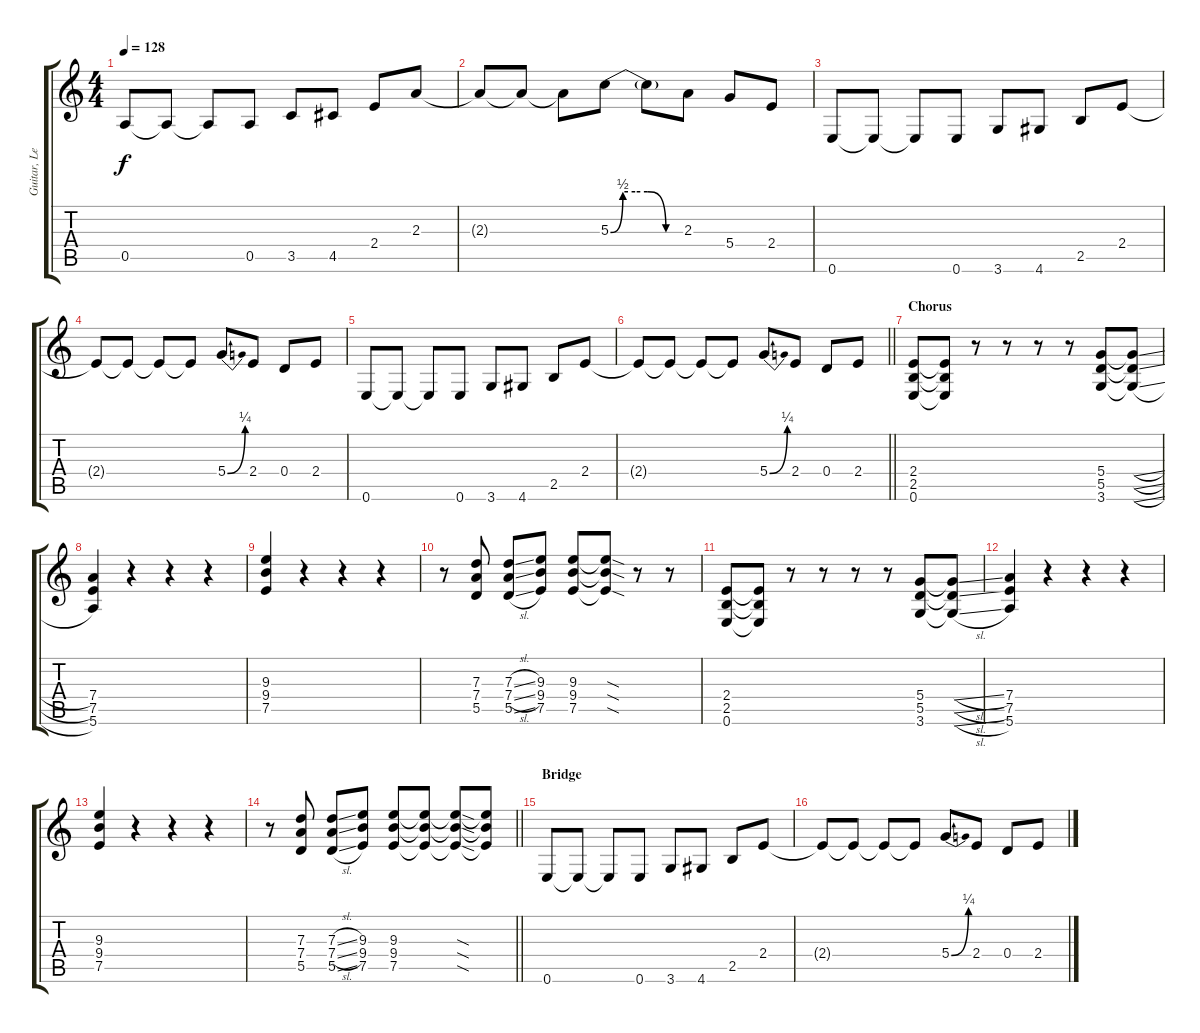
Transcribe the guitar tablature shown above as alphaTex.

\track ("Guitar, Lead" "Guitar, Le") {instrument overdrivenguitar}
\staff {score tabs}
\tuning (E4 B3 G3 D3 A2 E2) {hide}
\ts (4 4)
\tempo 128
\clef g2
\ks c
0.5.8{dy f} 0.5{t}.8 0.5{t}.8 0.5.8 3.5.8 4.5.8 2.4.8 2.3.8 |
2.3{t}.8 2.3{t}.8 2.3{t}.8 5.3{be (custom 0 0 10 2 20 2 30 2 45 0 60 0)}.8 5.3{t}.8 2.3.8 5.4.8 2.4.8 |
0.6.8 0.6{t}.8 0.6{t}.8 0.6.8 3.6.8 4.6.8 2.5.8 2.4.8 |
2.4{t}.8 2.4{t}.8 2.4{t}.8 2.4{t}.8 5.4{be (bend 0 0 60 1)}.8 2.4.8 0.4.8 2.4.8 |
0.6.8 0.6{t}.8 0.6{t}.8 0.6.8 3.6.8 4.6.8 2.5.8 2.4.8 |
\barLineRight lightlight
2.4{t}.8 2.4{t}.8 2.4{t}.8 2.4{t}.8 5.4{be (bend 0 0 60 1)}.8 2.4.8 0.4.8 2.4.8 |
\section ("" "Chorus")
(2.4 2.5 0.6).8 (2.4{t} 2.5{t} 0.6{t}).8 r.8 r.8 r.8 r.8 (5.4 5.5 3.6).8 (5.4{sl t} 5.5{sl t} 3.6{sl t}).8 |
(7.4 7.5 5.6).4 r.4 r.4 r.4 |
(9.3 9.4 7.5).4 r.4 r.4 r.4 |
r.8 (7.3 7.4 5.5).8 (7.3{sl} 7.4{sl} 5.5{sl}).8 (9.3 9.4 7.5).8 (9.3 9.4 7.5).8 (9.3{sod t} 9.4{sod t} 7.5{sod t}).8 r.8 r.8 |
(2.4 2.5 0.6).8 (2.4{t} 2.5{t} 0.6{t}).8 r.8 r.8 r.8 r.8 (5.4 5.5 3.6).8 (5.4{sl t} 5.5{sl t} 3.6{sl t}).8 |
(7.4 7.5 5.6).4 r.4 r.4 r.4 |
(9.3 9.4 7.5).4 r.4 r.4 r.4 |
\barLineRight lightlight
r.8 (7.3 7.4 5.5).8 (7.3{sl} 7.4{sl} 5.5{sl}).8 (9.3 9.4 7.5).8 (9.3 9.4 7.5).8 (9.3{t} 9.4{t} 7.5{t}).8 (9.3{sod t} 9.4{sod t} 7.5{sod t}).8 (9.3{t} 9.4{t} 7.5{t}).8 |
\section ("" "Bridge")
0.6.8 0.6{t}.8 0.6{t}.8 0.6.8 3.6.8 4.6.8 2.5.8 2.4.8 |
2.4{t}.8 2.4{t}.8 2.4{t}.8 2.4{t}.8 5.4{be (bend 0 0 60 1)}.8 2.4.8 0.4.8 2.4.8
